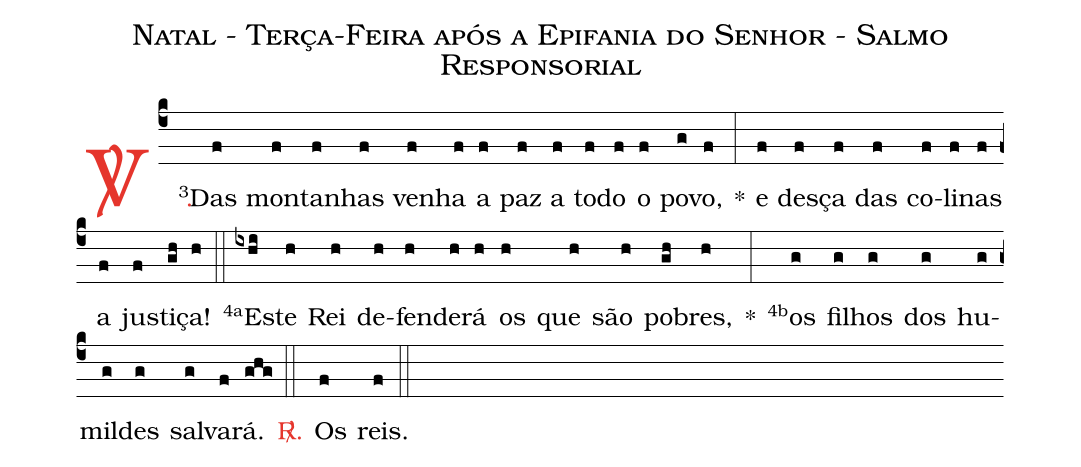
name: Natal - Terça-Feira após a Epifania do Senhor - Salmo Responsorial;
%%
(c4)

<c><sp>V/</sp>.</c>() <v>\VSup{3}</v>Das(f) mon(f)ta(f)nhas(f) ve(f)nha(f) a(f) paz(f) a(f) to(f)do(f) o(f) po(g)vo,(f) *(:)
e(f) des(f)ça(f) das(f) co(f)li(f)nas(f) a(f) jus(f)ti(gh)ça!(h)

(::)

<v>\VSup{4a}</v>Es(ixhi)te(h) Rei(h) de(h)fen(h)de(h)rá(h) os(h) que(h) são(h) po(gh)bres,(h) *(:)
<v>\VSup{4b}</v>os(g) fi(g)lhos(g) dos(g) hu(g)mil(g)des(g) sal(g)va(f)rá.(ghg)

(::)

<c><sp>R/</sp>.</c>() Os(f) reis.(f)

(::)
